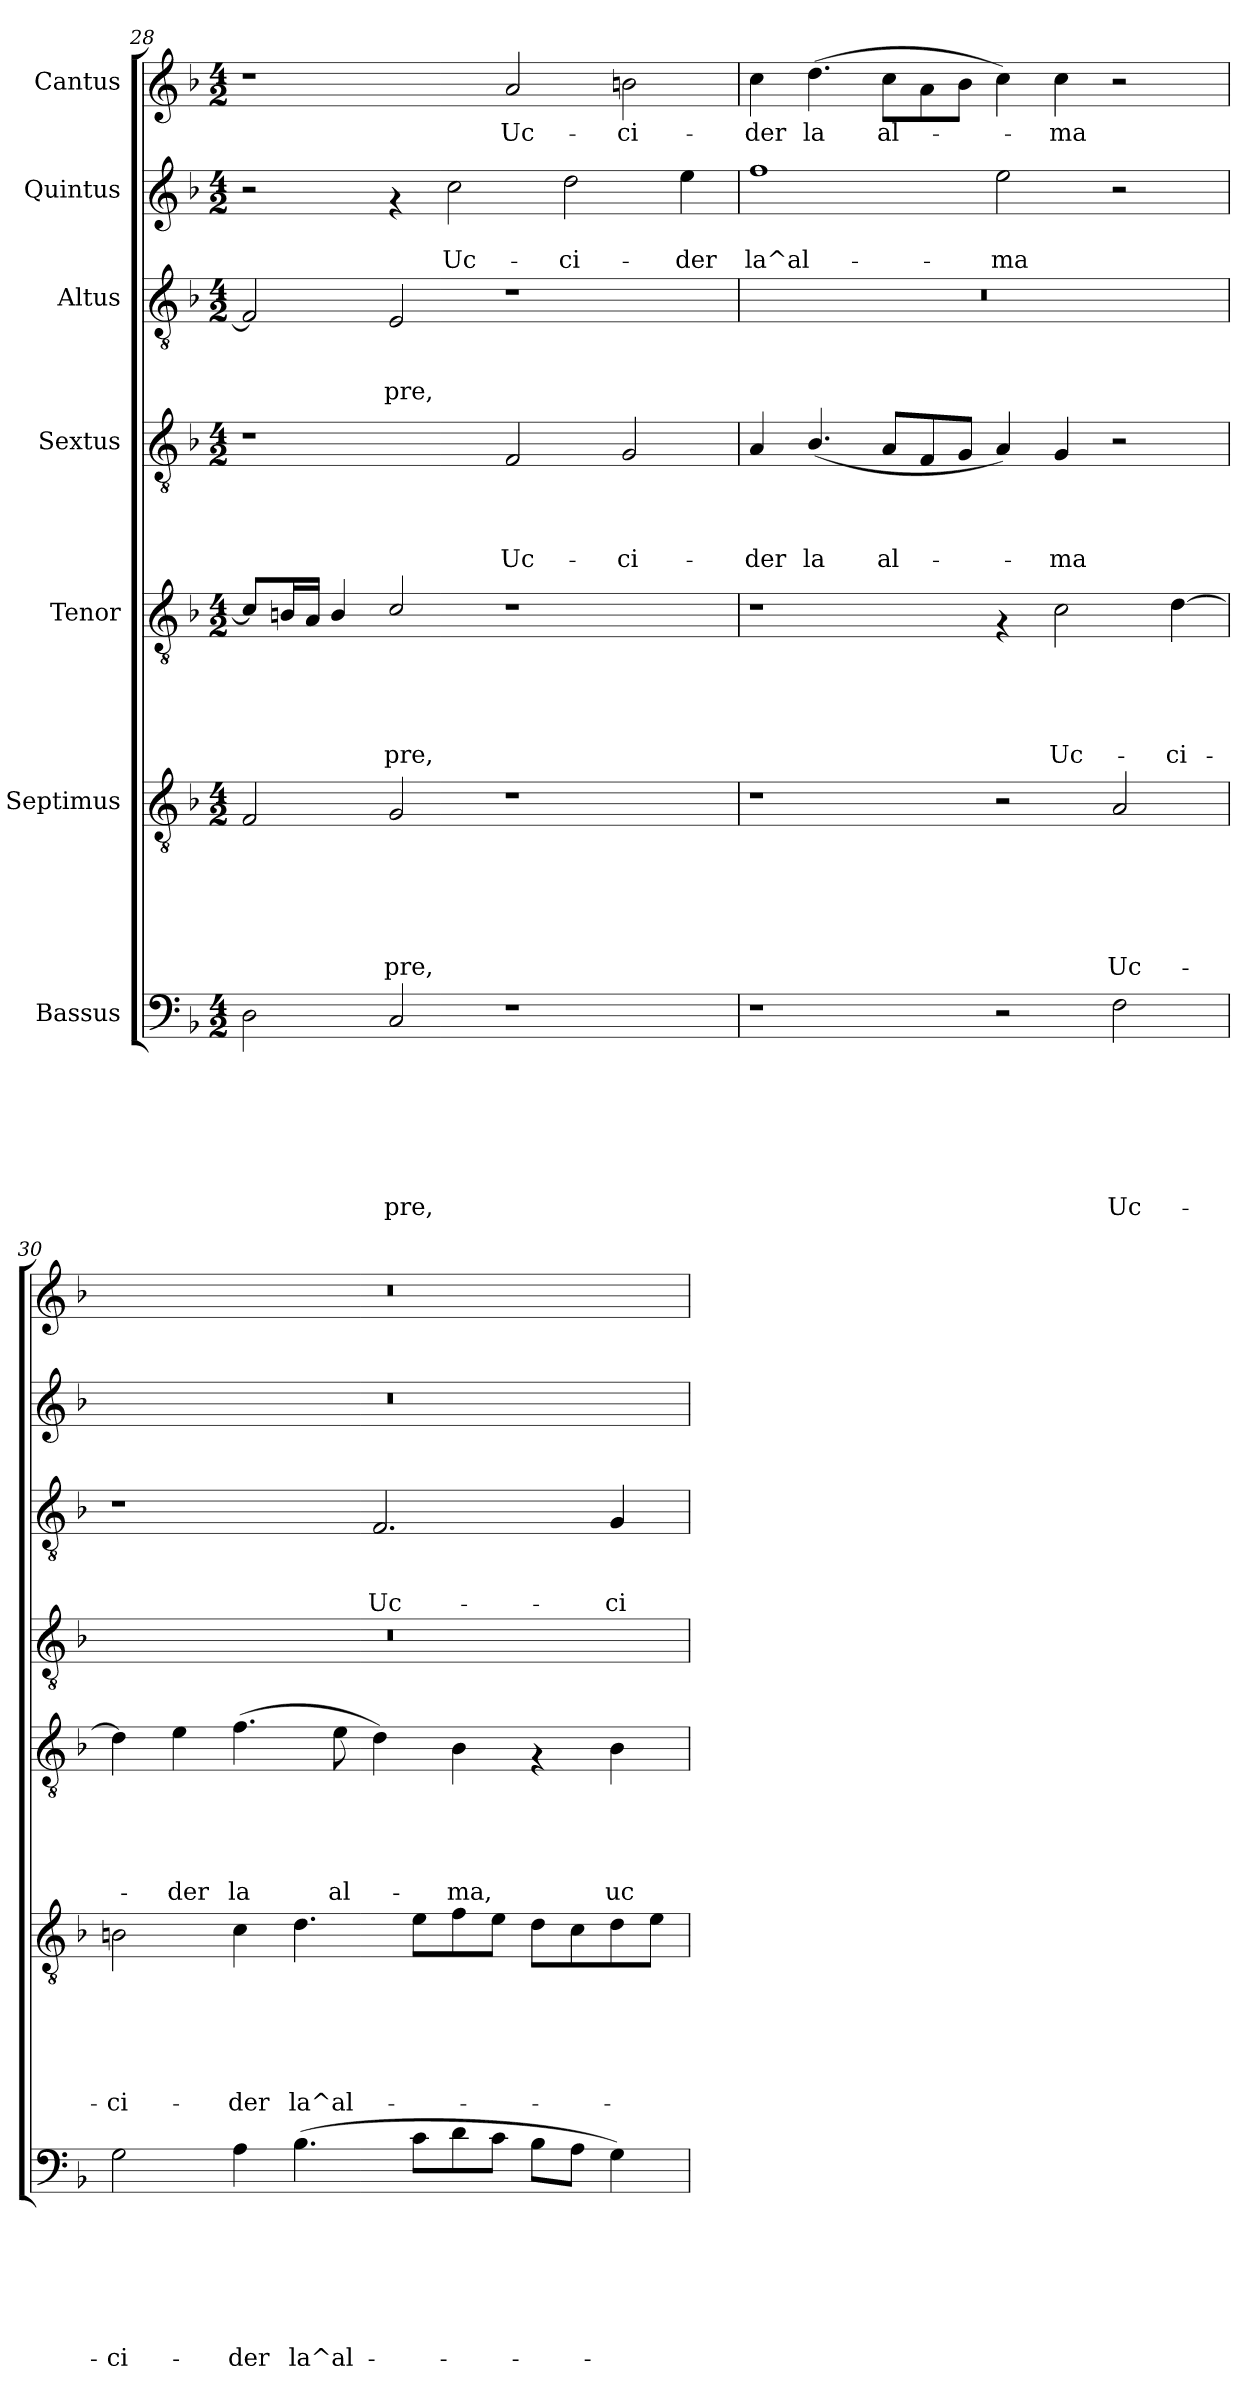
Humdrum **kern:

**kern	**text	**text	**text	**text	**text	**text	**text	**kern	**text	**text	**text	**text	**text	**text	**kern	**text	**text	**text	**text	**text	**kern	**text	**text	**text	**text	**kern	**text	**text	**text	**kern	**text	**text	**kern	**text
*part7	*part7	*part7	*part7	*part7	*part7	*part7	*part7	*part6	*part6	*part6	*part6	*part6	*part6	*part6	*part5	*part5	*part5	*part5	*part5	*part5	*part4	*part4	*part4	*part4	*part4	*part3	*part3	*part3	*part3	*part2	*part2	*part2	*part1	*part1
*staff7	*staff7	*staff7	*staff7	*staff7	*staff7	*staff7	*staff7	*staff6	*staff6	*staff6	*staff6	*staff6	*staff6	*staff6	*staff5	*staff5	*staff5	*staff5	*staff5	*staff5	*staff4	*staff4	*staff4	*staff4	*staff4	*staff3	*staff3	*staff3	*staff3	*staff2	*staff2	*staff2	*staff1	*staff1
*I"Bassus	*	*	*	*	*	*	*	*I"Septimus	*	*	*	*	*	*	*I"Tenor	*	*	*	*	*	*I"Sextus	*	*	*	*	*I"Altus	*	*	*	*I"Quintus	*	*	*I"Cantus	*
*clefF4	*	*	*	*	*	*	*	*clefGv2	*	*	*	*	*	*	*clefGv2	*	*	*	*	*	*clefGv2	*	*	*	*	*clefGv2	*	*	*	*clefG2	*	*	*clefG2	*
*k[b-]	*	*	*	*	*	*	*	*k[b-]	*	*	*	*	*	*	*k[b-]	*	*	*	*	*	*k[b-]	*	*	*	*	*k[b-]	*	*	*	*k[b-]	*	*	*k[b-]	*
*F:	*	*	*	*	*	*	*	*F:	*	*	*	*	*	*	*F:	*	*	*	*	*	*F:	*	*	*	*	*F:	*	*	*	*F:	*	*	*F:	*
*M4/2	*	*	*	*	*	*	*	*M4/2	*	*	*	*	*	*	*M4/2	*	*	*	*	*	*M4/2	*	*	*	*	*M4/2	*	*	*	*M4/2	*	*	*M4/2	*
=28	=28	=28	=28	=28	=28	=28	=28	=28	=28	=28	=28	=28	=28	=28	=28	=28	=28	=28	=28	=28	=28	=28	=28	=28	=28	=28	=28	=28	=28	=28	=28	=28	=28	=28
2D\	.	.	.	.	.	.	.	2F/	.	.	.	.	.	.	8c/L]	.	.	.	.	.	1r	.	.	.	.	2F/]	.	.	.	2r	.	.	1r	.
.	.	.	.	.	.	.	.	.	.	.	.	.	.	.	16Bn/L	.	.	.	.	.	.	.	.	.	.	.	.	.	.	.	.	.	.	.
.	.	.	.	.	.	.	.	.	.	.	.	.	.	.	16A/JJ	.	.	.	.	.	.	.	.	.	.	.	.	.	.	.	.	.	.	.
.	.	.	.	.	.	.	.	.	.	.	.	.	.	.	4B/	.	.	.	.	.	.	.	.	.	.	.	.	.	.	.	.	.	.	.
!	!	!	!	!	!	!	!LO:LY:b	!	!	!	!	!	!	!LO:LY:b	!	!	!	!	!	!LO:LY:b	!	!	!	!	!	!	!	!	!LO:LY:b	!	!	!	!	!
2C/	.	.	.	.	.	.	-pre,	2G/	.	.	.	.	.	-pre,	2c/	.	.	.	.	-pre,	.	.	.	.	.	2E/	.	.	-pre,	4rf	.	.	.	.
!	!	!	!	!	!	!	!	!	!	!	!	!	!	!	!	!	!	!	!	!	!	!	!	!	!	!	!	!	!	!	!	!LO:LY:b	!	!
.	.	.	.	.	.	.	.	.	.	.	.	.	.	.	.	.	.	.	.	.	.	.	.	.	.	.	.	.	.	2cc\	.	Uc-	.	.
!	!	!	!	!	!	!	!	!	!	!	!	!	!	!	!	!	!	!	!	!	!	!	!	!	!LO:LY:b	!	!	!	!	!	!	!	!	!LO:LY:b
1r	.	.	.	.	.	.	.	1r	.	.	.	.	.	.	1r	.	.	.	.	.	2F/	.	.	.	Uc-	1r	.	.	.	.	.	.	2a/	Uc-
!	!	!	!	!	!	!	!	!	!	!	!	!	!	!	!	!	!	!	!	!	!	!	!	!	!	!	!	!	!	!	!	!LO:LY:b	!	!
.	.	.	.	.	.	.	.	.	.	.	.	.	.	.	.	.	.	.	.	.	.	.	.	.	.	.	.	.	.	2dd\	.	-ci-	.	.
!	!	!	!	!	!	!	!	!	!	!	!	!	!	!	!	!	!	!	!	!	!	!	!	!	!LO:LY:b	!	!	!	!	!	!	!	!	!LO:LY:b
.	.	.	.	.	.	.	.	.	.	.	.	.	.	.	.	.	.	.	.	.	2G/	.	.	.	-ci-	.	.	.	.	.	.	.	2bn\	-ci-
!	!	!	!	!	!	!	!	!	!	!	!	!	!	!	!	!	!	!	!	!	!	!	!	!	!	!	!	!	!	!	!	!LO:LY:b	!	!
.	.	.	.	.	.	.	.	.	.	.	.	.	.	.	.	.	.	.	.	.	.	.	.	.	.	.	.	.	.	4ee\	.	-der	.	.
=29	=29	=29	=29	=29	=29	=29	=29	=29	=29	=29	=29	=29	=29	=29	=29	=29	=29	=29	=29	=29	=29	=29	=29	=29	=29	=29	=29	=29	=29	=29	=29	=29	=29	=29
!	!	!	!	!	!	!	!	!	!	!	!	!	!	!	!	!	!	!	!	!	!	!	!	!	!LO:LY:b	!	!	!	!	!	!	!LO:LY:b	!	!LO:LY:b
1r	.	.	.	.	.	.	.	1r	.	.	.	.	.	.	1r	.	.	.	.	.	4A/	.	.	.	-der	0r	.	.	.	1ff	.	la^al-	4cc\	-der
!	!	!	!	!	!	!	!	!	!	!	!	!	!	!	!	!	!	!	!	!	!	!	!	!	!LO:LY:b	!	!	!	!	!	!	!	!	!LO:LY:b
.	.	.	.	.	.	.	.	.	.	.	.	.	.	.	.	.	.	.	.	.	(<4.B-/	.	.	.	la	.	.	.	.	.	.	.	(>4.dd\	la
!	!	!	!	!	!	!	!	!	!	!	!	!	!	!	!	!	!	!	!	!	!	!	!	!	!LO:LY:b	!	!	!	!	!	!	!	!	!LO:LY:b
.	.	.	.	.	.	.	.	.	.	.	.	.	.	.	.	.	.	.	.	.	8A/L	.	.	.	al-	.	.	.	.	.	.	.	8cc\L	al-
.	.	.	.	.	.	.	.	.	.	.	.	.	.	.	.	.	.	.	.	.	8F/	.	.	.	.	.	.	.	.	.	.	.	8a\	.
.	.	.	.	.	.	.	.	.	.	.	.	.	.	.	.	.	.	.	.	.	8G/J	.	.	.	.	.	.	.	.	.	.	.	8b-\J	.
!	!	!	!	!	!	!	!	!	!	!	!	!	!	!	!	!	!	!	!	!	!	!	!	!	!	!	!	!	!	!	!	!LO:LY:b	!	!
2r	.	.	.	.	.	.	.	2r	.	.	.	.	.	.	4rF	.	.	.	.	.	4A/)	.	.	.	.	.	.	.	.	2ee\	.	-ma	4cc\)	.
!	!	!	!	!	!	!	!	!	!	!	!	!	!	!	!	!	!	!	!	!LO:LY:b	!	!	!	!	!LO:LY:b	!	!	!	!	!	!	!	!	!LO:LY:b
.	.	.	.	.	.	.	.	.	.	.	.	.	.	.	2c\	.	.	.	.	Uc-	4G/	.	.	.	-ma	.	.	.	.	.	.	.	4cc\	-ma
!	!	!	!	!	!	!	!LO:LY:b	!	!	!	!	!	!	!LO:LY:b	!	!	!	!	!	!	!	!	!	!	!	!	!	!	!	!	!	!	!	!
2F\	.	.	.	.	.	.	Uc-	2A/	.	.	.	.	.	Uc-	.	.	.	.	.	.	2r	.	.	.	.	.	.	.	.	2r	.	.	2r	.
!	!	!	!	!	!	!	!	!	!	!	!	!	!	!	!	!	!	!	!	!LO:LY:b	!	!	!	!	!	!	!	!	!	!	!	!	!	!
.	.	.	.	.	.	.	.	.	.	.	.	.	.	.	[>4d\	.	.	.	.	-ci-	.	.	.	.	.	.	.	.	.	.	.	.	.	.
!!LO:PB:g=z
=30	=30	=30	=30	=30	=30	=30	=30	=30	=30	=30	=30	=30	=30	=30	=30	=30	=30	=30	=30	=30	=30	=30	=30	=30	=30	=30	=30	=30	=30	=30	=30	=30	=30	=30
!	!	!	!	!	!	!	!LO:LY:b	!	!	!	!	!	!	!LO:LY:b	!	!	!	!	!	!	!	!	!	!	!	!	!	!	!	!	!	!	!	!
2G\	.	.	.	.	.	.	-ci-	2Bn\	.	.	.	.	.	-ci-	4d\]	.	.	.	.	.	0r	.	.	.	.	1r	.	.	.	0r	.	.	0r	.
!	!	!	!	!	!	!	!	!	!	!	!	!	!	!	!	!	!	!	!	!LO:LY:b	!	!	!	!	!	!	!	!	!	!	!	!	!	!
.	.	.	.	.	.	.	.	.	.	.	.	.	.	.	4e\	.	.	.	.	-der	.	.	.	.	.	.	.	.	.	.	.	.	.	.
!	!	!	!	!	!	!	!LO:LY:b	!	!	!	!	!	!	!LO:LY:b	!	!	!	!	!	!LO:LY:b	!	!	!	!	!	!	!	!	!	!	!	!	!	!
4A\	.	.	.	.	.	.	-der	4c\	.	.	.	.	.	-der	(>4.f\	.	.	.	.	la	.	.	.	.	.	.	.	.	.	.	.	.	.	.
!	!	!	!	!	!	!	!LO:LY:b	!	!	!	!	!	!	!LO:LY:b	!	!	!	!	!	!	!	!	!	!	!	!	!	!	!	!	!	!	!	!
(>4.B-\	.	.	.	.	.	.	la^al-	4.d\	.	.	.	.	.	la^al-	.	.	.	.	.	.	.	.	.	.	.	.	.	.	.	.	.	.	.	.
!	!	!	!	!	!	!	!	!	!	!	!	!	!	!	!	!	!	!	!	!LO:LY:b	!	!	!	!	!	!	!	!	!	!	!	!	!	!
.	.	.	.	.	.	.	.	.	.	.	.	.	.	.	8e\	.	.	.	.	al-	.	.	.	.	.	.	.	.	.	.	.	.	.	.
!	!	!	!	!	!	!	!	!	!	!	!	!	!	!	!	!	!	!	!	!	!	!	!	!	!	!	!	!	!LO:LY:b	!	!	!	!	!
.	.	.	.	.	.	.	.	.	.	.	.	.	.	.	4d\)	.	.	.	.	.	.	.	.	.	.	2.F/	.	.	Uc-	.	.	.	.	.
8c\L	.	.	.	.	.	.	.	8e\L	.	.	.	.	.	.	.	.	.	.	.	.	.	.	.	.	.	.	.	.	.	.	.	.	.	.
!	!	!	!	!	!	!	!	!	!	!	!	!	!	!	!	!	!	!	!	!LO:LY:b	!	!	!	!	!	!	!	!	!	!	!	!	!	!
8d\	.	.	.	.	.	.	.	8f\	.	.	.	.	.	.	4B-\	.	.	.	.	-ma,	.	.	.	.	.	.	.	.	.	.	.	.	.	.
8c\J	.	.	.	.	.	.	.	8e\J	.	.	.	.	.	.	.	.	.	.	.	.	.	.	.	.	.	.	.	.	.	.	.	.	.	.
8B-\L	.	.	.	.	.	.	.	8d\L	.	.	.	.	.	.	4rF	.	.	.	.	.	.	.	.	.	.	.	.	.	.	.	.	.	.	.
8A\J	.	.	.	.	.	.	.	8c\	.	.	.	.	.	.	.	.	.	.	.	.	.	.	.	.	.	.	.	.	.	.	.	.	.	.
!	!	!	!	!	!	!	!	!	!	!	!	!	!	!	!	!	!	!	!	!LO:LY:b	!	!	!	!	!	!	!	!	!LO:LY:b	!	!	!	!	!
4G\)	.	.	.	.	.	.	.	8d\	.	.	.	.	.	.	4B-\	.	.	.	.	uc-	.	.	.	.	.	4G/	.	.	-ci-	.	.	.	.	.
.	.	.	.	.	.	.	.	8e\J	.	.	.	.	.	.	.	.	.	.	.	.	.	.	.	.	.	.	.	.	.	.	.	.	.	.
=	=	=	=	=	=	=	=	=	=	=	=	=	=	=	=	=	=	=	=	=	=	=	=	=	=	=	=	=	=	=	=	=	=	=
*-	*-	*-	*-	*-	*-	*-	*-	*-	*-	*-	*-	*-	*-	*-	*-	*-	*-	*-	*-	*-	*-	*-	*-	*-	*-	*-	*-	*-	*-	*-	*-	*-	*-	*-
